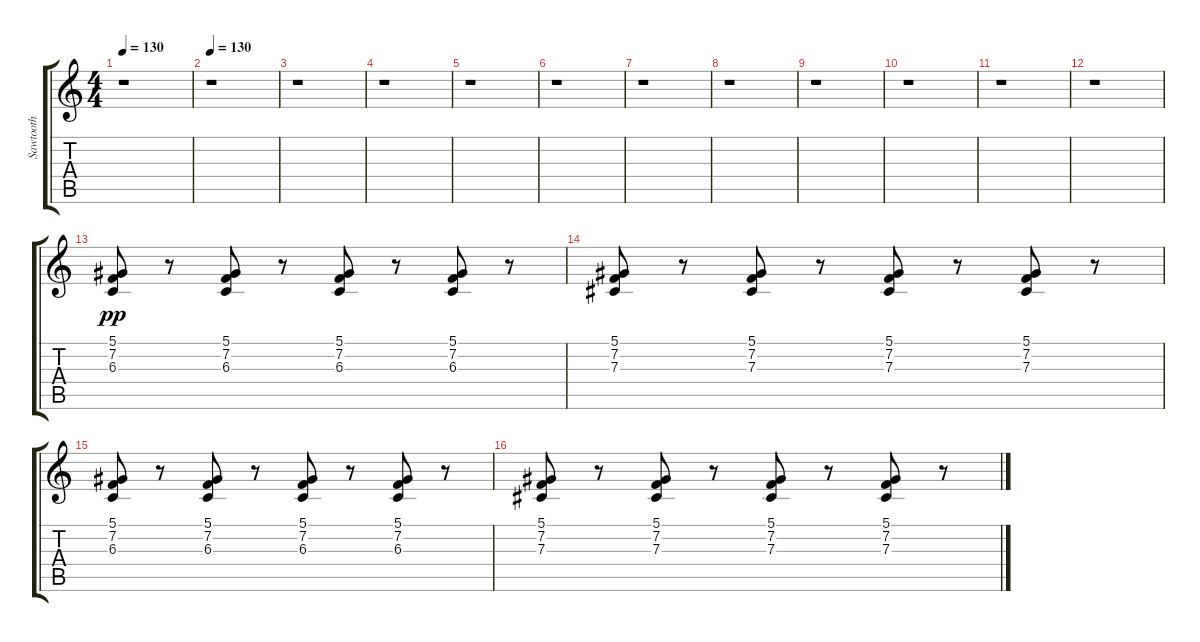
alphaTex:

\track ("Sawtooth" "Sawtooth") {instrument lead2sawtooth}
\staff {score tabs}
\tuning (Eb4 Bb3 Gb3 Db3 Ab2 Eb2) {hide}
\ts (4 4)
\tempo 130
\clef g2
\ks c
r.1{dy pp instrument lead2sawtooth} |
\tempo 130
r.1 |
r.1 |
r.1 |
r.1 |
r.1 |
r.1 |
r.1 |
r.1 |
r.1 |
r.1 |
r.1 |
(5.1 7.2 6.3).8 r.8 (5.1 7.2 6.3).8 r.8 (5.1 7.2 6.3).8 r.8 (5.1 7.2 6.3).8 r.8 |
(5.1 7.2 7.3).8 r.8 (5.1 7.2 7.3).8 r.8 (5.1 7.2 7.3).8 r.8 (5.1 7.2 7.3).8 r.8 |
(5.1 7.2 6.3).8 r.8 (5.1 7.2 6.3).8 r.8 (5.1 7.2 6.3).8 r.8 (5.1 7.2 6.3).8 r.8 |
(5.1 7.2 7.3).8 r.8 (5.1 7.2 7.3).8 r.8 (5.1 7.2 7.3).8 r.8 (5.1 7.2 7.3).8 r.8
